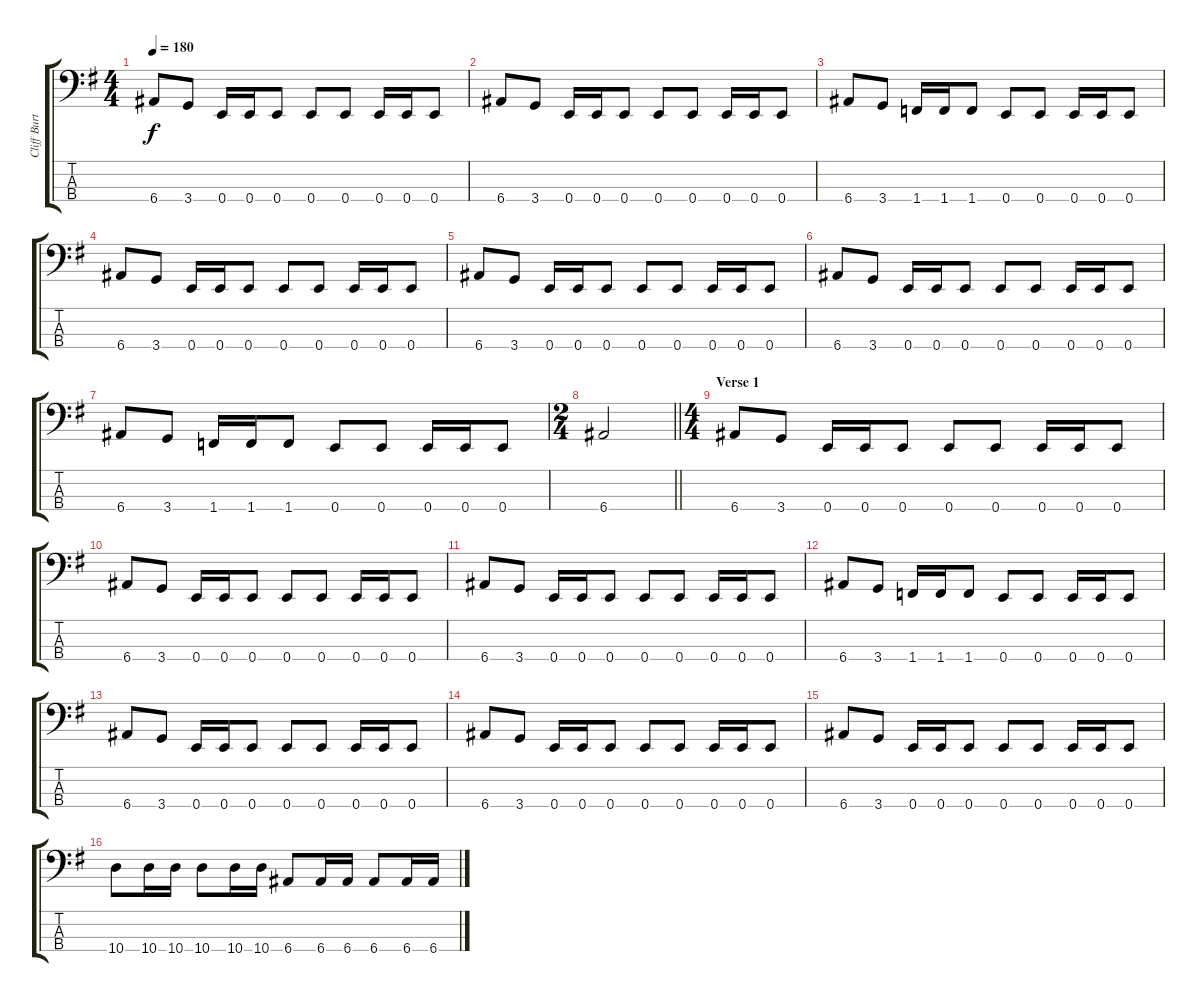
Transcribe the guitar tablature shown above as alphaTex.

\track ("Cliff Burton" "Cliff Burt") {instrument electricbassfinger}
\staff {score tabs}
\tuning (G2 D2 A1 E1) {hide}
\ts (4 4)
\tempo 180
\clef f4
\ks eminor
6.4.8{dy f} 3.4.8 0.4.16 0.4.16 0.4.8 0.4.8 0.4.8 0.4.16 0.4.16 0.4.8 |
6.4.8 3.4.8 0.4.16 0.4.16 0.4.8 0.4.8 0.4.8 0.4.16 0.4.16 0.4.8 |
6.4.8 3.4.8 1.4.16 1.4.16 1.4.8 0.4.8 0.4.8 0.4.16 0.4.16 0.4.8 |
6.4.8 3.4.8 0.4.16 0.4.16 0.4.8 0.4.8 0.4.8 0.4.16 0.4.16 0.4.8 |
6.4.8 3.4.8 0.4.16 0.4.16 0.4.8 0.4.8 0.4.8 0.4.16 0.4.16 0.4.8 |
6.4.8 3.4.8 0.4.16 0.4.16 0.4.8 0.4.8 0.4.8 0.4.16 0.4.16 0.4.8 |
6.4.8 3.4.8 1.4.16 1.4.16 1.4.8 0.4.8 0.4.8 0.4.16 0.4.16 0.4.8 |
\ts (2 4)
\barLineRight lightlight
6.4.2 |
\ts (4 4)
\section ("" "Verse 1")
6.4.8 3.4.8 0.4.16 0.4.16 0.4.8 0.4.8 0.4.8 0.4.16 0.4.16 0.4.8 |
6.4.8 3.4.8 0.4.16 0.4.16 0.4.8 0.4.8 0.4.8 0.4.16 0.4.16 0.4.8 |
6.4.8 3.4.8 0.4.16 0.4.16 0.4.8 0.4.8 0.4.8 0.4.16 0.4.16 0.4.8 |
6.4.8 3.4.8 1.4.16 1.4.16 1.4.8 0.4.8 0.4.8 0.4.16 0.4.16 0.4.8 |
6.4.8 3.4.8 0.4.16 0.4.16 0.4.8 0.4.8 0.4.8 0.4.16 0.4.16 0.4.8 |
6.4.8 3.4.8 0.4.16 0.4.16 0.4.8 0.4.8 0.4.8 0.4.16 0.4.16 0.4.8 |
6.4.8 3.4.8 0.4.16 0.4.16 0.4.8 0.4.8 0.4.8 0.4.16 0.4.16 0.4.8 |
10.4.8 10.4.16 10.4.16 10.4.8 10.4.16 10.4.16 6.4.8 6.4.16 6.4.16 6.4.8 6.4.16 6.4.16
